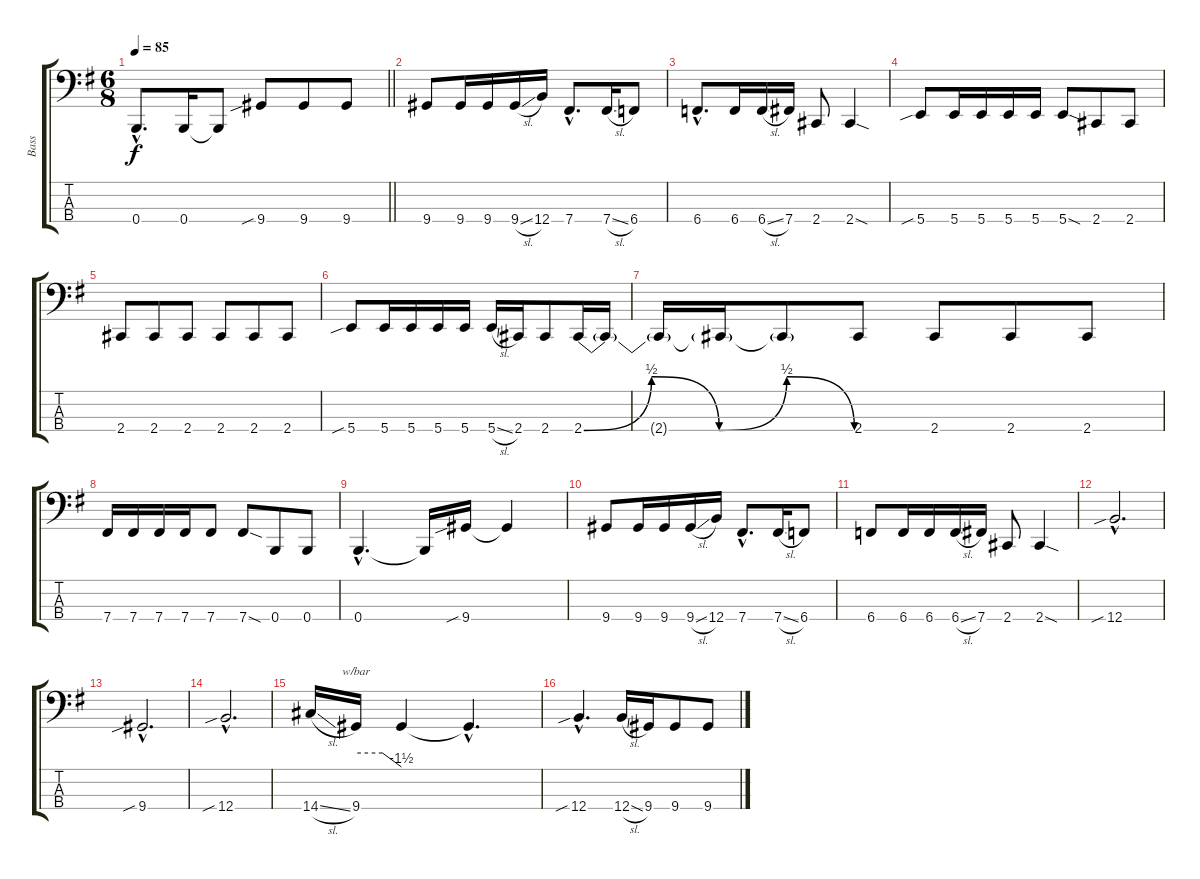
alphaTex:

\track ("Bass" "Bass") {instrument electricbassfinger}
\staff {score tabs}
\tuning (E2 B1 Gb1 B0) {hide}
\ts (6 8)
\tempo 85
\clef f4
\barLineRight lightlight
\ks eminor
0.4{hac}.8{d dy f} 0.4.16 0.4{t}.8 9.4{sib}.8 9.4.8 9.4.8 |
9.4.8 9.4.16 9.4.16 9.4{sl}.16 12.4.16 7.4{hac}.8{d} 7.4{sl}.16 6.4.8 |
6.4{hac}.8{d} 6.4.16 6.4{sl}.16 7.4.16 2.4.8 2.4{sod}.4 |
5.4{sib}.8 5.4.16 5.4.16 5.4.16 5.4.16 5.4{sod}.8 2.4.8 2.4.8 |
2.4.8 2.4.8 2.4.8 2.4.8 2.4.8 2.4.8 |
5.4{sib}.8 5.4.16 5.4.16 5.4.16 5.4.16 5.4{sl}.16 2.4.16 2.4.8 2.4{be (custom 0 0 15 2 30 0 45 2 60 0)}.16 2.4{t}.16 |
2.4{t}.16 2.4{t}.16 2.4{t}.8 2.4.8 2.4.8 2.4.8 2.4.8 |
7.4.16 7.4.16 7.4.16 7.4.16 7.4.8 7.4{sod}.8 0.4.8 0.4.8 |
0.4{hac}.4{d} 0.4{t}.16 9.4{sib}.16 9.4{t}.4 |
9.4.8 9.4.16 9.4.16 9.4{sl}.16 12.4.16 7.4{hac}.8{d} 7.4{sl}.16 6.4.8 |
6.4.8 6.4.16 6.4.16 6.4{sl}.16 7.4.16 2.4.8 2.4{sod}.4 |
12.4{sib hac}.2{d} |
9.4{sib hac}.2{d} |
12.4{sib hac}.2{d} |
14.4{sl}.16 9.4.16{tbe (custom default 0 0 35 0 60 -6)} 9.4{t}.4 9.4{hac t}.4{d} |
12.4{sib hac}.4{d} 12.4{sl}.16 9.4.16 9.4.8 9.4.8
